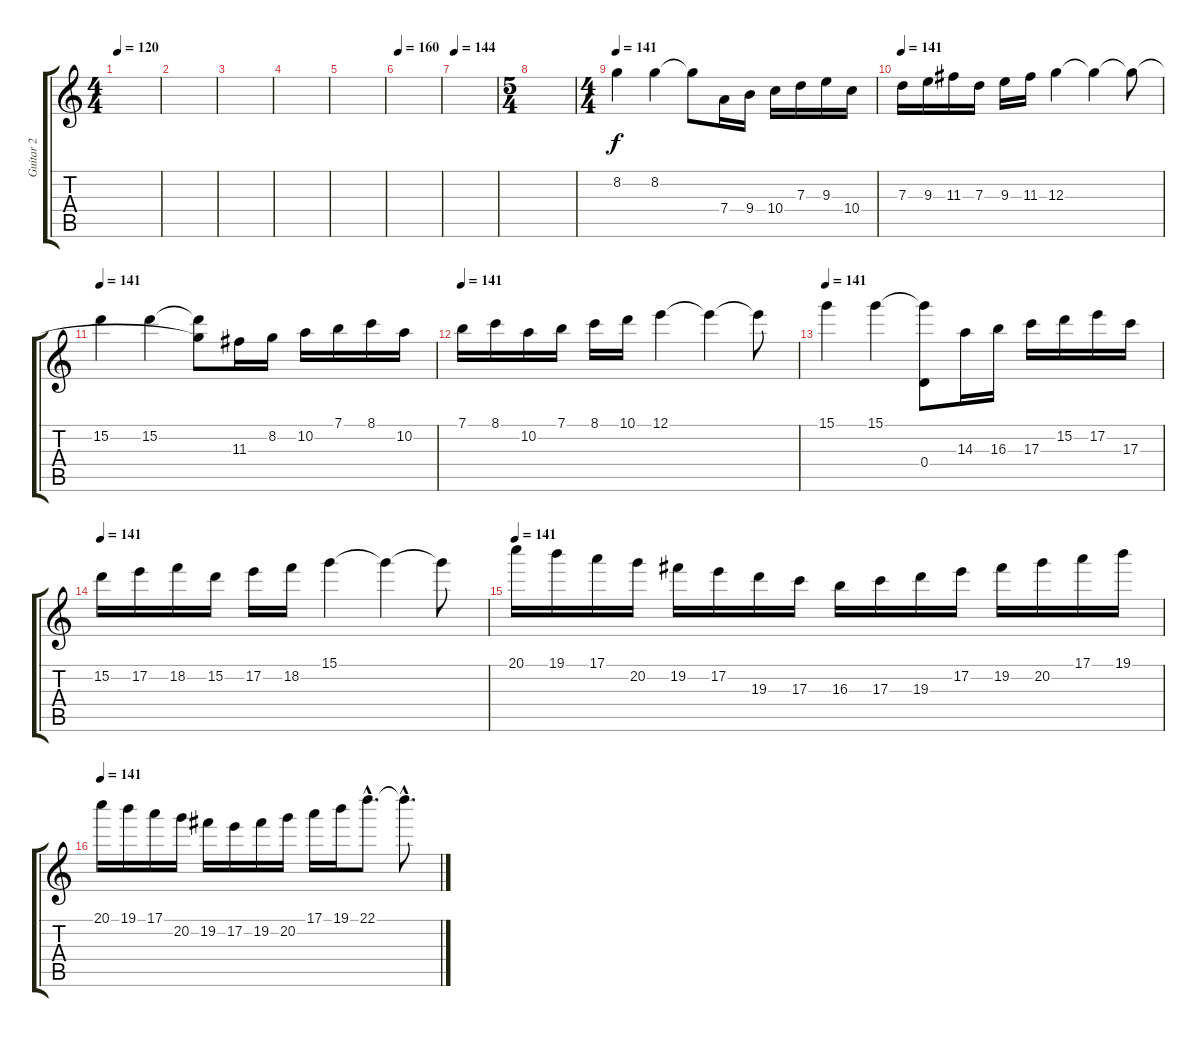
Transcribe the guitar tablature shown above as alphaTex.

\track ("Guitar 2" "Guitar 2") {instrument overdrivenguitar}
\staff {score tabs}
\tuning (E4 B3 G3 D3 A2 E2) {hide}
\ts (4 4)
\tempo 120
\tempo 144
\tempo 120
\clef g2
\ks c
|
|
|
|
|
\tempo 160
|
\tempo 144
|
\ts (5 4)
|
\ts (4 4)
\tempo 141
8.2.4 8.2.4 8.2{t}.8 7.4.16 9.4.16 10.4.16 7.3.16 9.3.16 10.4.16 |
\tempo 141
7.3.16 9.3.16 11.3.16 7.3.16 9.3.16 11.3.16 12.3.4 12.3{t}.4 12.3{t}.8 |
\tempo 141
15.2.4 15.2.4 (15.2{t} 12.3{t}).8 11.3.16 8.2.16 10.2.16 7.1.16 8.1.16 10.2.16 |
\tempo 141
7.1.16 8.1.16 10.2.16 7.1.16 8.1.16 10.1.16 12.1.4 12.1{t}.4 12.1{t}.8 |
\tempo 141
15.1.4 15.1.4 (15.1{t} 0.4).8 14.3.16 16.3.16 17.3.16 15.2.16 17.2.16 17.3.16 |
\tempo 141
15.2.16 17.2.16 18.2.16 15.2.16 17.2.16 18.2.16 15.1.4 15.1{t}.4 15.1{t}.8 |
\tempo 141
20.1.16 19.1.16 17.1.16 20.2.16 19.2.16 17.2.16 19.3.16 17.3.16 16.3.16 17.3.16 19.3.16 17.2.16 19.2.16 20.2.16 17.1.16 19.1.16 |
\tempo 141
20.1.16 19.1.16 17.1.16 20.2.16 19.2.16 17.2.16 19.2.16 20.2.16 17.1.16 19.1.16 22.1{hac}.8{d} 22.1{hac t}.8{d}
